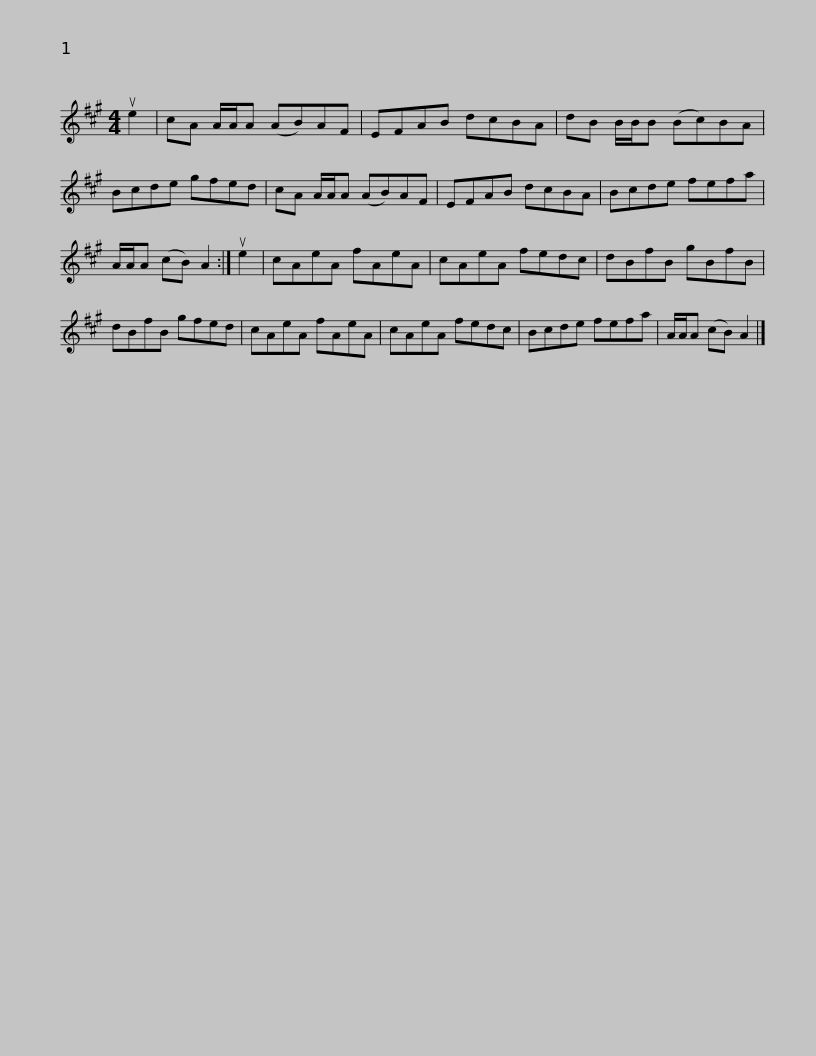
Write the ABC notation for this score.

X:1
L:1/8
M:4/4
I:linebreak $
K:A
V:1 treble
V:1
 ue2 | cA A/A/A (AB)AF | EFAB dcBA | dB B/B/B (Bc)BA | Bcde gfed | %5
 cA A/A/A (AB)AF |$ EFAB dcBA | Bcde fefa | A/A/A (cB) A2 :| ue2 | %10
 cAeA fAeA | cAeA fedc |$ dBfB gBfB | dBfB gfed | cAeA fAeA | %15
 cAeA fedc | Bcde fefa |$ A/A/A (cB) A2 |] %18
